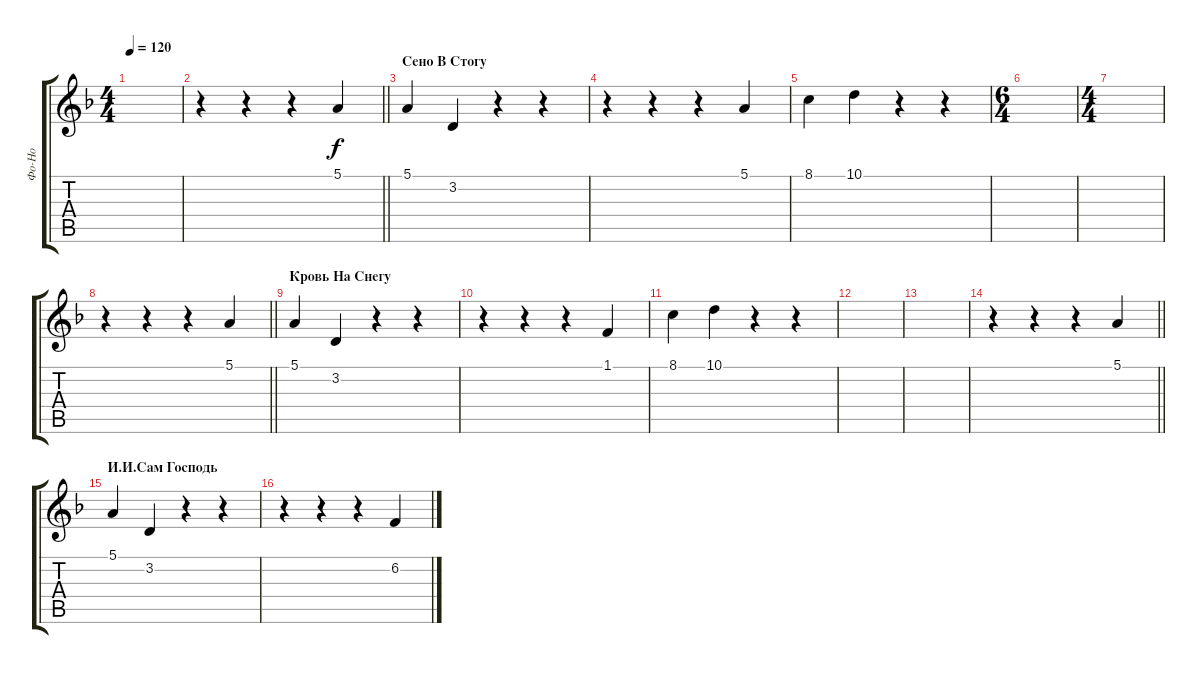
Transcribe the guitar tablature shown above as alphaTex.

\track ("Фо-Но" "Фо-Но") {instrument brightacousticpiano}
\staff {score tabs}
\tuning (E4 B3 G3 D3 A2 E2) {hide}
\ts (4 4)
\tempo 120
\clef g2
\ks dminor
|
\barLineRight lightlight
r.4 r.4 r.4 5.1.4 |
\section ("" "Сено В Стогу")
5.1.4 3.2.4 r.4 r.4 |
r.4 r.4 r.4 5.1.4 |
8.1.4 10.1.4 r.4 r.4 |
\ts (6 4)
|
\ts (4 4)
|
\barLineRight lightlight
r.4 r.4 r.4 5.1.4 |
\section ("" "Кровь На Снегу")
5.1.4 3.2.4 r.4 r.4 |
r.4 r.4 r.4 1.1.4 |
8.1.4 10.1.4 r.4 r.4 |
|
|
\barLineRight lightlight
r.4 r.4 r.4 5.1.4 |
\section ("" "И.И.Сам Господь")
5.1.4 3.2.4 r.4 r.4 |
r.4 r.4 r.4 6.2.4
